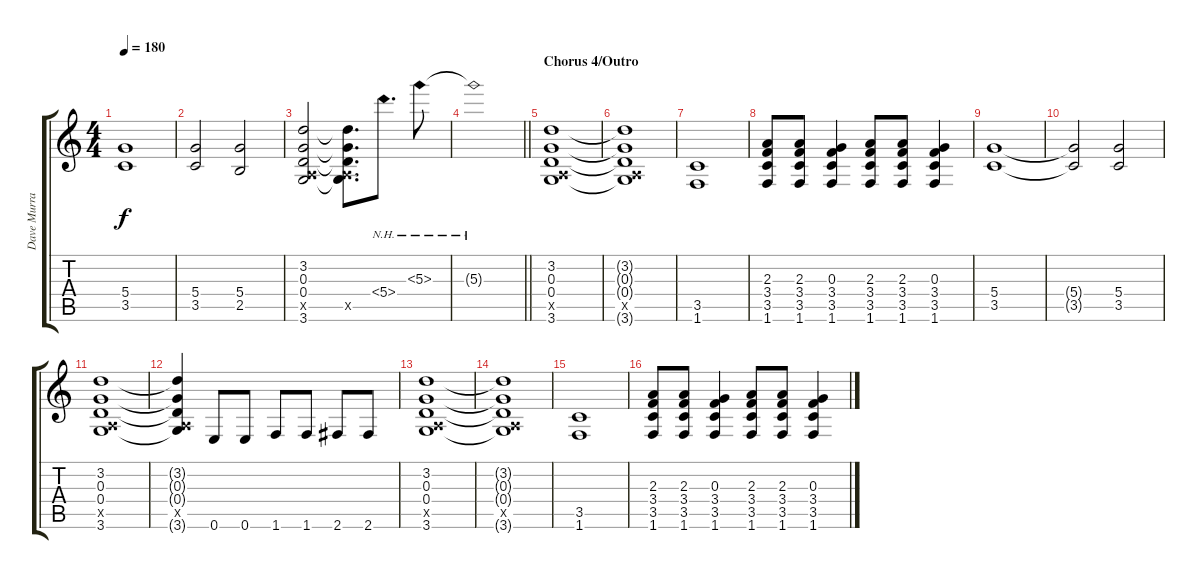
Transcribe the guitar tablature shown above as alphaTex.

\track ("Dave Murray" "Dave Murra") {instrument overdrivenguitar}
\staff {score tabs}
\tuning (E4 B3 G3 D3 A2 E2) {hide}
\ts (4 4)
\tempo 180
\clef g2
\ks c
(5.4 3.5).1{dy f} |
(5.4 3.5).2 (5.4 2.5).2 |
(3.2 0.3 0.4 0.5{x} 3.6).2 (3.2{t} 0.3{t} 0.4{t} 0.5{x} 3.6{t}).8{d} 5.4{nh}.8{d} 5.3{nh}.8 |
\barLineRight lightlight
5.3{nh t}.1 |
\section ("" "Chorus 4/Outro")
(3.2 0.3 0.4 0.5{x} 3.6).1 |
(3.2{t} 0.3{t} 0.4{t} 0.5{x} 3.6{t}).1 |
(3.5 1.6).1 |
(2.3 3.4 3.5 1.6).8 (2.3 3.4 3.5 1.6).8 (0.3 3.4 3.5 1.6).4 (2.3 3.4 3.5 1.6).8 (2.3 3.4 3.5 1.6).8 (0.3 3.4 3.5 1.6).4 |
(5.4 3.5).1 |
(5.4{t} 3.5{t}).2 (5.4 3.5).2 |
(3.2 0.3 0.4 0.5{x} 3.6).1 |
(3.2{t} 0.3{t} 0.4{t} 0.5{x} 3.6{t}).4 0.6.8 0.6.8 1.6.8 1.6.8 2.6.8 2.6.8 |
(3.2 0.3 0.4 0.5{x} 3.6).1 |
(3.2{t} 0.3{t} 0.4{t} 0.5{x} 3.6{t}).1 |
(3.5 1.6).1 |
(2.3 3.4 3.5 1.6).8 (2.3 3.4 3.5 1.6).8 (0.3 3.4 3.5 1.6).4 (2.3 3.4 3.5 1.6).8 (2.3 3.4 3.5 1.6).8 (0.3 3.4 3.5 1.6).4
